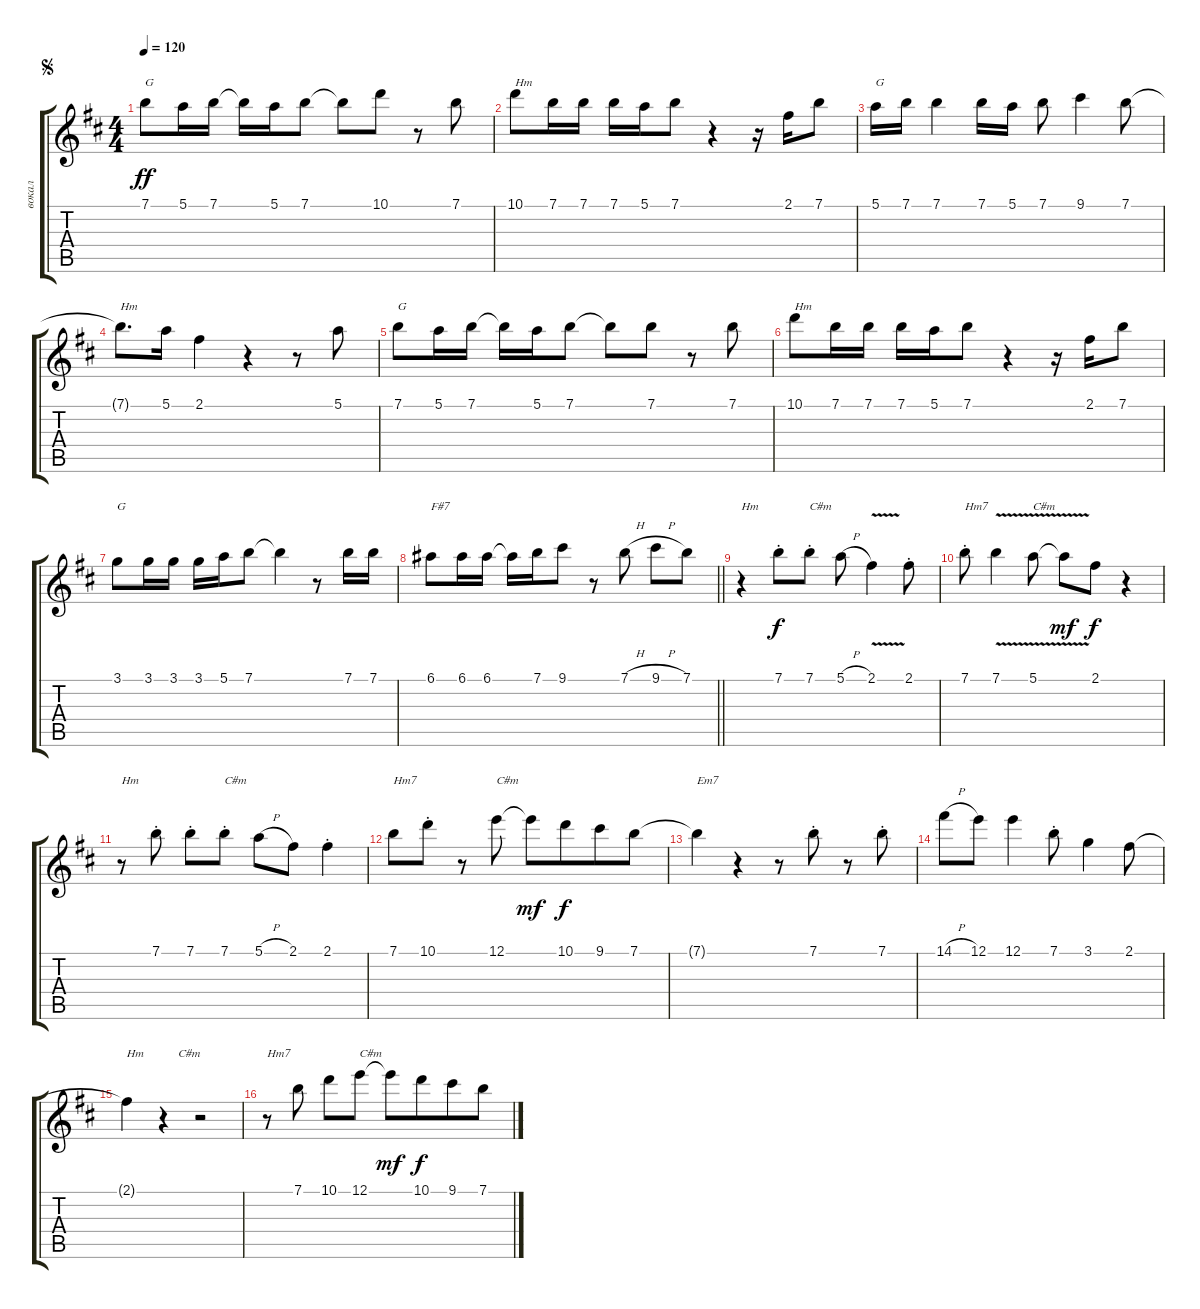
\track ("вокал" "вокал") {instrument electricguitarjazz}
\staff {score tabs}
\tuning (E4 B3 G3 D3 A2 E2) {hide}
\ts (4 4)
\jump segno
\tempo 120
\clef g2
\ks bminor
7.1.8{txt "G" dy ff} 5.1.16 7.1.16 7.1{t}.16 5.1.16 7.1.8 7.1{t}.8 10.1.8 r.8 7.1.8 |
10.1.8{txt "Hm"} 7.1.16 7.1.16 7.1.16 5.1.16 7.1.8 r.4 r.16 2.1.16 7.1.8 |
5.1.16{txt "G"} 7.1.16 7.1.4 7.1.16 5.1.16 7.1.8 9.1.4 7.1.8 |
7.1{t}.8{d txt "Hm"} 5.1.16 2.1.4 r.4 r.8 5.1.8 |
7.1.8{txt "G"} 5.1.16 7.1.16 7.1{t}.16 5.1.16 7.1.8 7.1{t}.8 7.1.8 r.8 7.1.8 |
10.1.8{txt "Hm"} 7.1.16 7.1.16 7.1.16 5.1.16 7.1.8 r.4 r.16 2.1.16 7.1.8 |
3.1.8{txt "G"} 3.1.16 3.1.16 3.1.16 5.1.16 7.1.8 7.1{t}.4 r.8 7.1.16 7.1.16 |
\barLineRight lightlight
6.1.8{txt "F#7"} 6.1.16 6.1.16 6.1{t}.16 7.1.16 9.1.8 r.8 7.1{h}.8 9.1{h}.8 7.1.8 |
r.4{txt "Hm"} 7.1{st}.8{dy f} 7.1{st}.8{txt "C#m"} 5.1{h}.8 2.1{v}.4 2.1{st}.8 |
7.1{st}.8{txt "Hm7"} 7.1{v}.4 5.1{v}.8{txt "C#m"} 5.1{t}.8{dy mf} 2.1.8{dy f} r.4 |
r.8{txt "Hm"} 7.1{st}.8 7.1{st}.8 7.1{st}.8{txt "C#m"} 5.1{h}.8 2.1.8 2.1{st}.4 |
7.1.8{txt "Hm7"} 10.1{st}.8 r.8 12.1.8{txt "C#m"} 12.1{t}.8{dy mf} 10.1.8{dy f beam merge} 9.1.8 7.1.8 |
7.1{t}.4{txt "Em7"} r.4 r.8 7.1{st}.8 r.8 7.1{st}.8 |
14.1{h}.8 12.1.8 12.1.4 7.1{st}.8 3.1.4 2.1.8 |
2.1{t}.4{txt "Hm"} r.4{txt "     C#m"} r.2 |
r.8{txt "Hm7"} 7.1.8 10.1.8 12.1.8{txt "C#m"} 12.1{t}.8{dy mf} 10.1.8{dy f beam merge} 9.1.8 7.1.8
